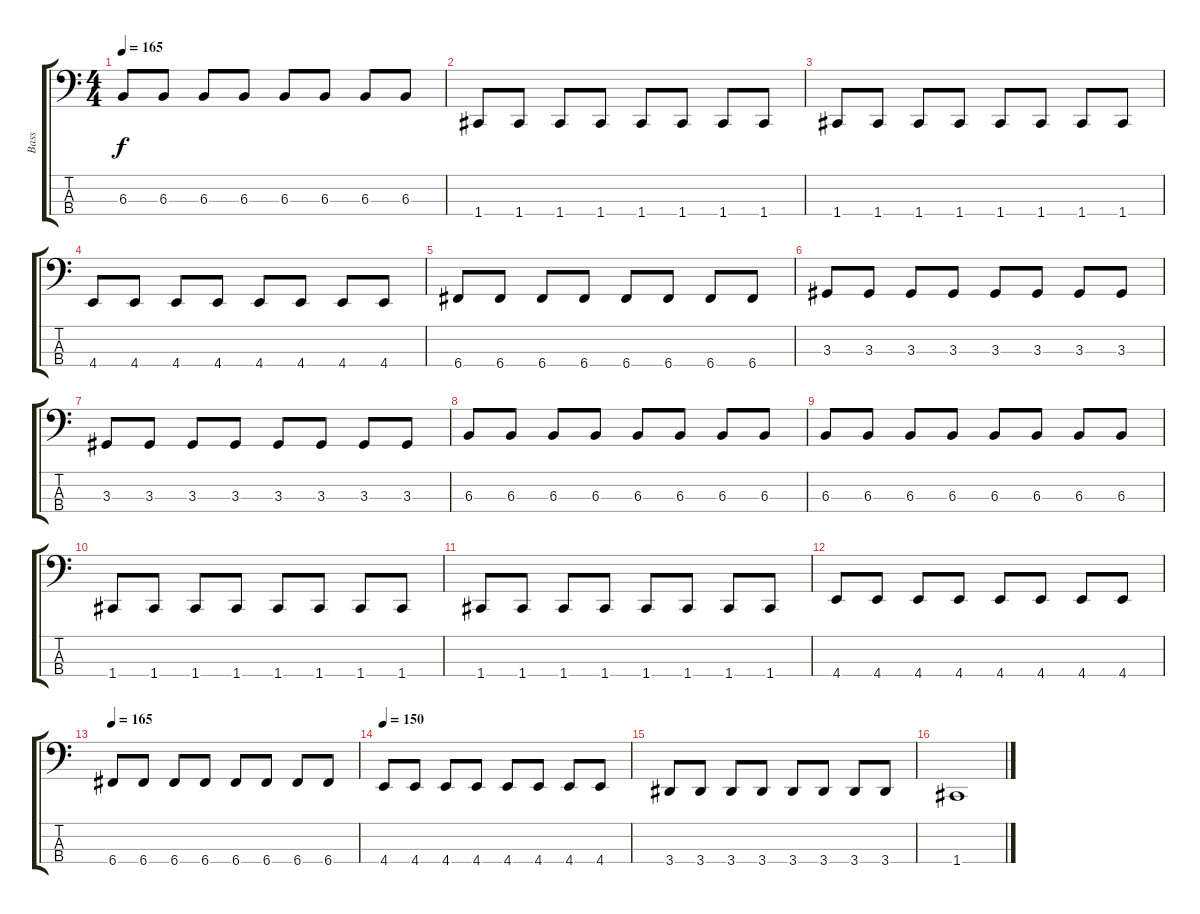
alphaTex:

\track ("Bass" "Bass") {instrument electricbasspick}
\staff {score tabs}
\tuning (Eb2 Bb1 F1 C1) {hide}
\ts (4 4)
\tempo 165
\clef f4
\ks c
6.3.8{dy f} 6.3.8 6.3.8 6.3.8 6.3.8 6.3.8 6.3.8 6.3.8 |
1.4.8 1.4.8 1.4.8 1.4.8 1.4.8 1.4.8 1.4.8 1.4.8 |
1.4.8 1.4.8 1.4.8 1.4.8 1.4.8 1.4.8 1.4.8 1.4.8 |
4.4.8 4.4.8 4.4.8 4.4.8 4.4.8 4.4.8 4.4.8 4.4.8 |
6.4.8 6.4.8 6.4.8 6.4.8 6.4.8 6.4.8 6.4.8 6.4.8 |
3.3.8 3.3.8 3.3.8 3.3.8 3.3.8 3.3.8 3.3.8 3.3.8 |
3.3.8 3.3.8 3.3.8 3.3.8 3.3.8 3.3.8 3.3.8 3.3.8 |
6.3.8 6.3.8 6.3.8 6.3.8 6.3.8 6.3.8 6.3.8 6.3.8 |
6.3.8 6.3.8 6.3.8 6.3.8 6.3.8 6.3.8 6.3.8 6.3.8 |
1.4.8 1.4.8 1.4.8 1.4.8 1.4.8 1.4.8 1.4.8 1.4.8 |
1.4.8 1.4.8 1.4.8 1.4.8 1.4.8 1.4.8 1.4.8 1.4.8 |
4.4.8 4.4.8 4.4.8 4.4.8 4.4.8 4.4.8 4.4.8 4.4.8 |
\tempo 165
6.4.8 6.4.8 6.4.8 6.4.8 6.4.8 6.4.8 6.4.8 6.4.8 |
\tempo 150
4.4.8 4.4.8 4.4.8 4.4.8 4.4.8 4.4.8 4.4.8 4.4.8 |
3.4.8 3.4.8 3.4.8 3.4.8 3.4.8 3.4.8 3.4.8 3.4.8 |
1.4.1
